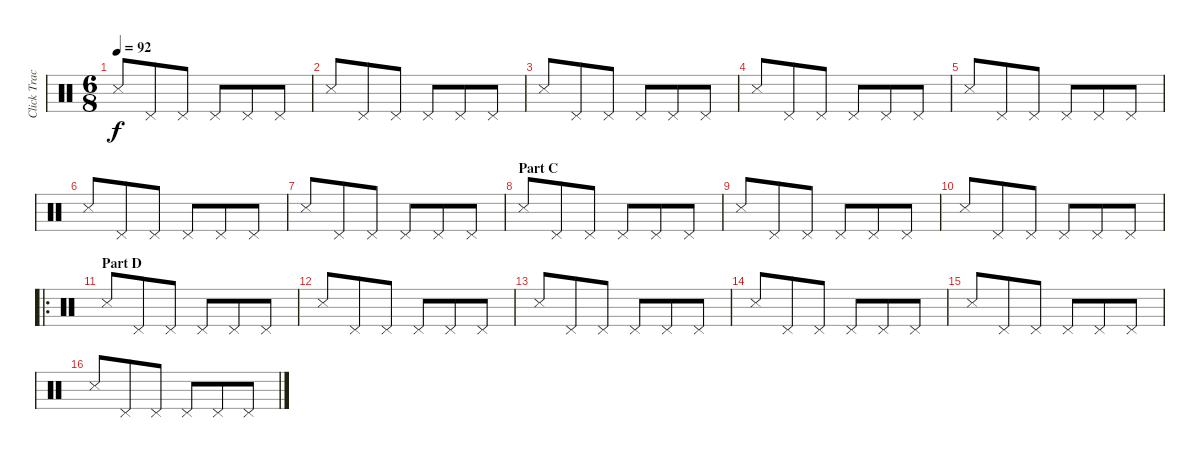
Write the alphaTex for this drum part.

\track ("Click Track" "Click Trac") {instrument percussion}
\staff {score}
\articulation defaults
\ts (6 8)
\tempo 92
\clef neutral
\ks c "Snare (side stick) 3".8{dy f} "Pedal Hi-Hat (hit)".8 "Pedal Hi-Hat (hit)".8 "Pedal Hi-Hat (hit)".8 "Pedal Hi-Hat (hit)".8 "Pedal Hi-Hat (hit)".8
|
"Snare (side stick) 3".8 "Pedal Hi-Hat (hit)".8 "Pedal Hi-Hat (hit)".8 "Pedal Hi-Hat (hit)".8 "Pedal Hi-Hat (hit)".8 "Pedal Hi-Hat (hit)".8 |
"Snare (side stick) 3".8 "Pedal Hi-Hat (hit)".8 "Pedal Hi-Hat (hit)".8 "Pedal Hi-Hat (hit)".8 "Pedal Hi-Hat (hit)".8 "Pedal Hi-Hat (hit)".8 |
"Snare (side stick) 3".8 "Pedal Hi-Hat (hit)".8 "Pedal Hi-Hat (hit)".8 "Pedal Hi-Hat (hit)".8 "Pedal Hi-Hat (hit)".8 "Pedal Hi-Hat (hit)".8 |
"Snare (side stick) 3".8 "Pedal Hi-Hat (hit)".8 "Pedal Hi-Hat (hit)".8 "Pedal Hi-Hat (hit)".8 "Pedal Hi-Hat (hit)".8 "Pedal Hi-Hat (hit)".8 |
"Snare (side stick) 3".8 "Pedal Hi-Hat (hit)".8 "Pedal Hi-Hat (hit)".8 "Pedal Hi-Hat (hit)".8 "Pedal Hi-Hat (hit)".8 "Pedal Hi-Hat (hit)".8 |
"Snare (side stick) 3".8 "Pedal Hi-Hat (hit)".8 "Pedal Hi-Hat (hit)".8 "Pedal Hi-Hat (hit)".8 "Pedal Hi-Hat (hit)".8 "Pedal Hi-Hat (hit)".8 |
\section ("" "Part C")
"Snare (side stick) 3".8 "Pedal Hi-Hat (hit)".8 "Pedal Hi-Hat (hit)".8 "Pedal Hi-Hat (hit)".8 "Pedal Hi-Hat (hit)".8 "Pedal Hi-Hat (hit)".8 |
"Snare (side stick) 3".8 "Pedal Hi-Hat (hit)".8 "Pedal Hi-Hat (hit)".8 "Pedal Hi-Hat (hit)".8 "Pedal Hi-Hat (hit)".8 "Pedal Hi-Hat (hit)".8 |
"Snare (side stick) 3".8 "Pedal Hi-Hat (hit)".8 "Pedal Hi-Hat (hit)".8 "Pedal Hi-Hat (hit)".8 "Pedal Hi-Hat (hit)".8 "Pedal Hi-Hat (hit)".8 |
\ro
\section ("" "Part D")
"Snare (side stick) 3".8 "Pedal Hi-Hat (hit)".8 "Pedal Hi-Hat (hit)".8 "Pedal Hi-Hat (hit)".8 "Pedal Hi-Hat (hit)".8 "Pedal Hi-Hat (hit)".8 |
"Snare (side stick) 3".8 "Pedal Hi-Hat (hit)".8 "Pedal Hi-Hat (hit)".8 "Pedal Hi-Hat (hit)".8 "Pedal Hi-Hat (hit)".8 "Pedal Hi-Hat (hit)".8 |
"Snare (side stick) 3".8 "Pedal Hi-Hat (hit)".8 "Pedal Hi-Hat (hit)".8 "Pedal Hi-Hat (hit)".8 "Pedal Hi-Hat (hit)".8 "Pedal Hi-Hat (hit)".8 |
"Snare (side stick) 3".8 "Pedal Hi-Hat (hit)".8 "Pedal Hi-Hat (hit)".8 "Pedal Hi-Hat (hit)".8 "Pedal Hi-Hat (hit)".8 "Pedal Hi-Hat (hit)".8 |
"Snare (side stick) 3".8 "Pedal Hi-Hat (hit)".8 "Pedal Hi-Hat (hit)".8 "Pedal Hi-Hat (hit)".8 "Pedal Hi-Hat (hit)".8 "Pedal Hi-Hat (hit)".8 |
"Snare (side stick) 3".8 "Pedal Hi-Hat (hit)".8 "Pedal Hi-Hat (hit)".8 "Pedal Hi-Hat (hit)".8 "Pedal Hi-Hat (hit)".8 "Pedal Hi-Hat (hit)".8
